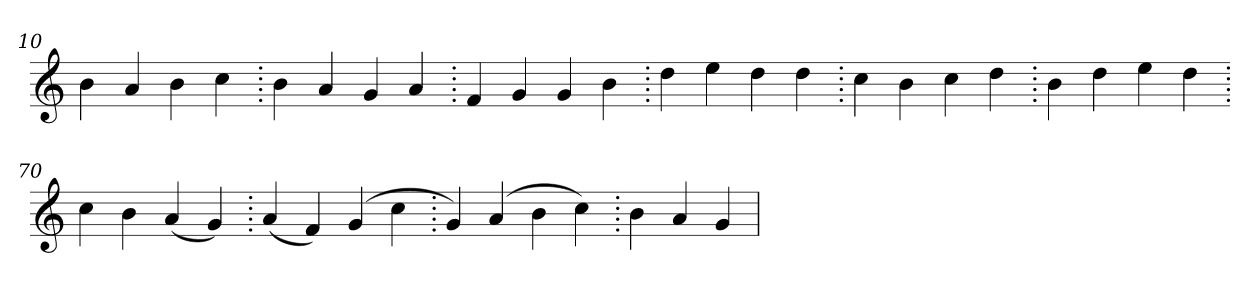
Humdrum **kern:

**kern
*part1
*staff1
*clefG2
=10.
4b
4a
4b
4cc
=20.
4b
4a
4g
4a
=30.
4f
4g
4g
4b
=40.
4dd
4ee
4dd
4dd
=50.
4cc
4b
4cc
4dd
=60.
4b
4dd
4ee
4dd
=70.
4cc
4b
(>4a
4g)
=80.
(>4a
4f)
(>4g
4cc
=90.
4g)
(>4a
4b
4cc)
=100.
4b
4a
4g
=
*-
